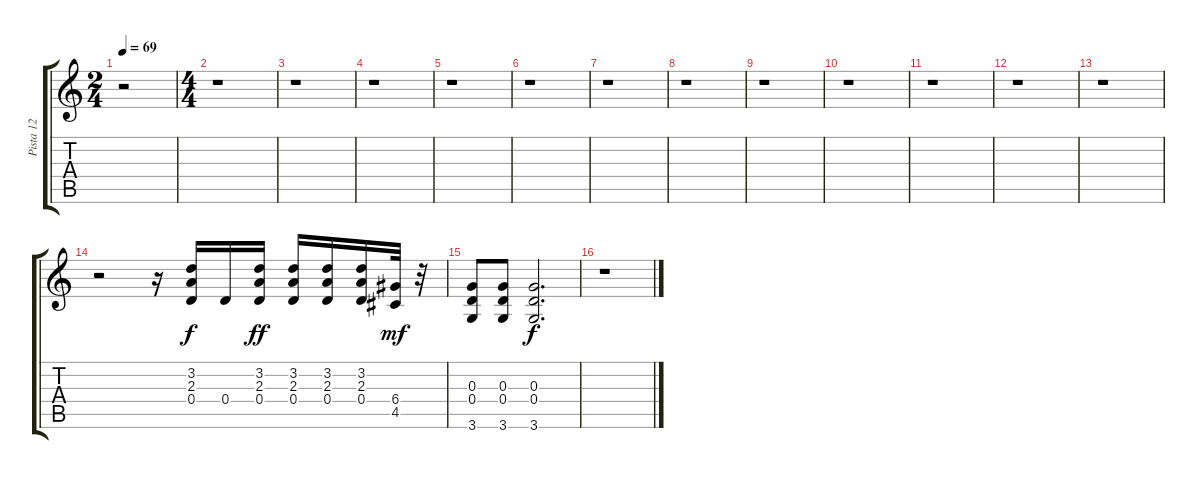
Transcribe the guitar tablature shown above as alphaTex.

\track ("Pista 12" "Pista 12") {instrument distortionguitar}
\staff {score tabs}
\tuning (E4 B3 G3 D3 A2 E2) {hide}
\ts (2 4)
\tempo 69
\clef g2
\ks c
r.2{dy f} |
\ts (4 4)
r.1 |
r.1 |
r.1 |
r.1 |
r.1 |
r.1 |
r.1 |
r.1 |
r.1 |
r.1 |
r.1 |
r.1 |
r.2 r.16 (3.2 2.3 0.4).16 0.4.16 (3.2 2.3 0.4).16{dy ff} (3.2 2.3 0.4).16 (3.2 2.3 0.4).16 (3.2 2.3 0.4).16 (6.4 4.5).32{dy mf} r.32 |
(0.3 0.4 3.6).8 (0.3 0.4 3.6).8 (0.3 0.4 3.6).2{d dy f} |
r.1
